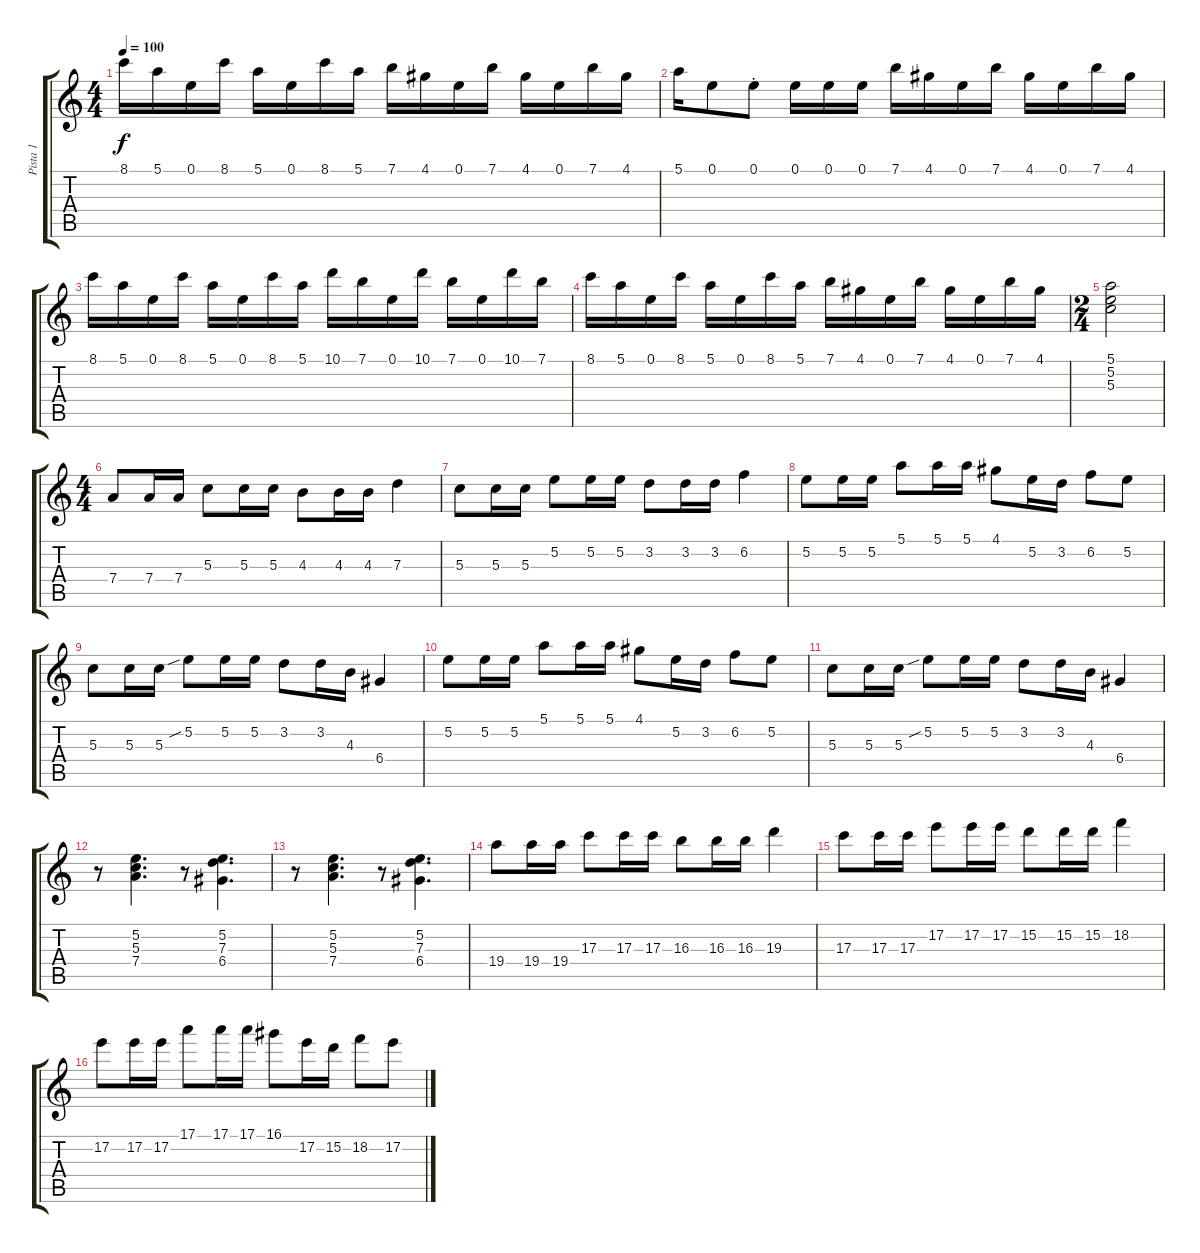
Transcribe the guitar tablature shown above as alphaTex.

\track ("Pista 1" "Pista 1") {instrument electricguitarclean}
\staff {score tabs}
\tuning (E4 B3 G3 D3 A2 E2) {hide}
\ts (4 4)
\tempo 100
\clef g2
\ks c
8.1.16{dy f} 5.1.16 0.1.16 8.1.16 5.1.16 0.1.16 8.1.16 5.1.16 7.1.16 4.1.16 0.1.16 7.1.16 4.1.16 0.1.16 7.1.16 4.1.16 |
5.1.16 0.1.8 0.1{st}.8 0.1.16 0.1.16 0.1.16 7.1.16 4.1.16 0.1.16 7.1.16 4.1.16 0.1.16 7.1.16 4.1.16 |
8.1.16 5.1.16 0.1.16 8.1.16 5.1.16 0.1.16 8.1.16 5.1.16 10.1.16 7.1.16 0.1.16 10.1.16 7.1.16 0.1.16 10.1.16 7.1.16 |
8.1.16 5.1.16 0.1.16 8.1.16 5.1.16 0.1.16 8.1.16 5.1.16 7.1.16 4.1.16 0.1.16 7.1.16 4.1.16 0.1.16 7.1.16 4.1.16 |
\ts (2 4)
(5.1 5.2 5.3).2 |
\ts (4 4)
7.4.8 7.4.16 7.4.16 5.3.8 5.3.16 5.3.16 4.3.8 4.3.16 4.3.16 7.3.4 |
5.3.8 5.3.16 5.3.16 5.2.8 5.2.16 5.2.16 3.2.8 3.2.16 3.2.16 6.2.4 |
5.2.8 5.2.16 5.2.16 5.1.8 5.1.16 5.1.16 4.1.8 5.2.16 3.2.16 6.2.8 5.2.8 |
5.3.8 5.3.16 5.3.16 5.2{sib}.8 5.2.16 5.2.16 3.2.8 3.2.16 4.3.16 6.4.4 |
5.2.8 5.2.16 5.2.16 5.1.8 5.1.16 5.1.16 4.1.8 5.2.16 3.2.16 6.2.8 5.2.8 |
5.3.8 5.3.16 5.3.16 5.2{sib}.8 5.2.16 5.2.16 3.2.8 3.2.16 4.3.16 6.4.4 |
r.8 (5.2 5.3 7.4).4{d} r.8 (5.2 7.3 6.4).4{d} |
r.8 (5.2 5.3 7.4).4{d} r.8 (5.2 7.3 6.4).4{d} |
19.4.8 19.4.16 19.4.16 17.3.8 17.3.16 17.3.16 16.3.8 16.3.16 16.3.16 19.3.4 |
17.3.8 17.3.16 17.3.16 17.2.8 17.2.16 17.2.16 15.2.8 15.2.16 15.2.16 18.2.4 |
17.2.8 17.2.16 17.2.16 17.1.8 17.1.16 17.1.16 16.1.8 17.2.16 15.2.16 18.2.8 17.2.8
